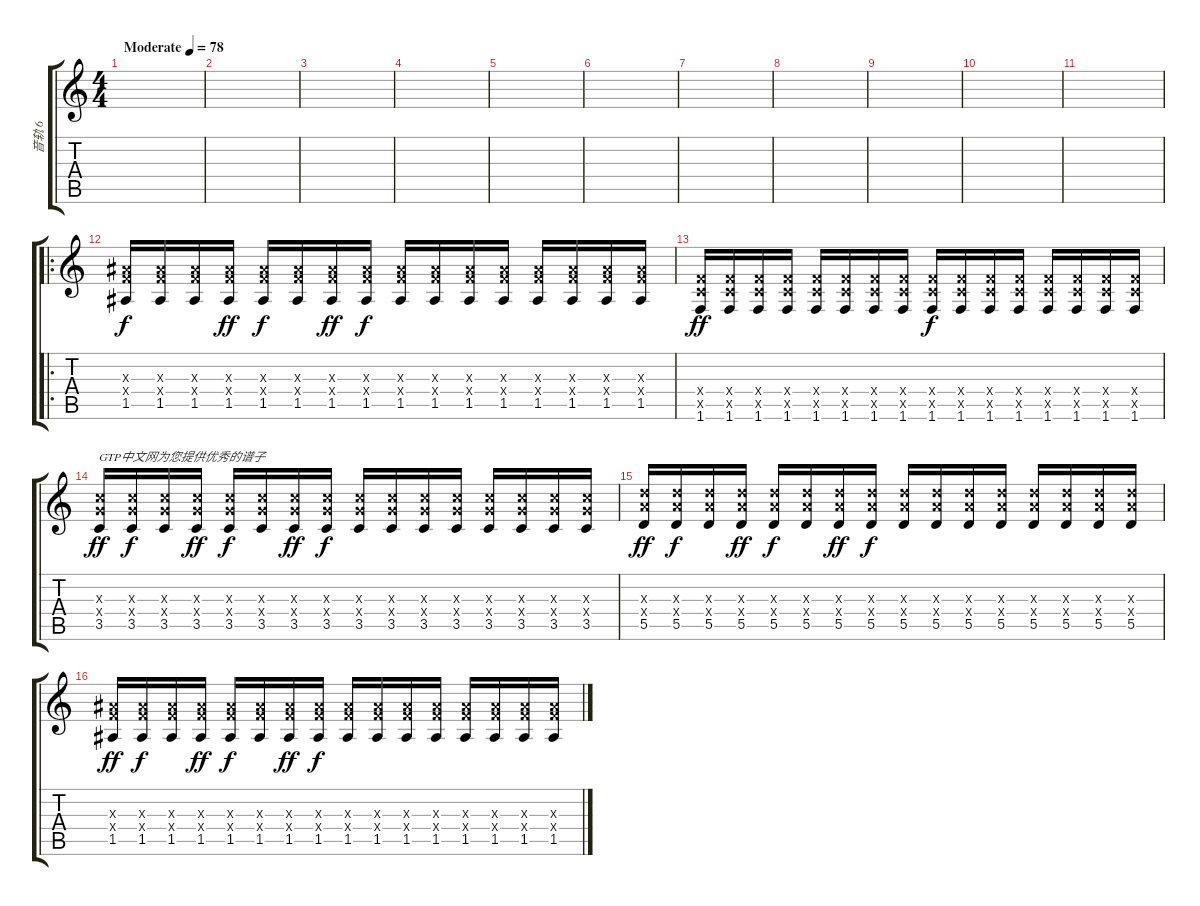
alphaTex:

\track ("音轨 6" "音轨 6") {instrument acousticguitarsteel}
\staff {score tabs}
\tuning (E4 B3 G3 D3 A2 E2) {hide}
\ts (4 4)
\tempo (78 "Moderate")
\clef g2
\ks c
|
|
|
|
|
|
|
|
|
|
|
\ro
(3.3{x} 3.4{x} 1.5).16 (3.3{x} 3.4{x} 1.5).16{dy f} (3.3{x} 3.4{x} 1.5).16 (3.3{x} 3.4{x} 1.5).16{dy ff} (3.3{x} 3.4{x} 1.5).16{dy f} (3.3{x} 3.4{x} 1.5).16 (3.3{x} 3.4{x} 1.5).16{dy ff} (3.3{x} 3.4{x} 1.5).16{dy f} (3.3{x} 3.4{x} 1.5).16 (3.3{x} 3.4{x} 1.5).16 (3.3{x} 3.4{x} 1.5).16 (3.3{x} 3.4{x} 1.5).16 (3.3{x} 3.4{x} 1.5).16 (3.3{x} 3.4{x} 1.5).16 (3.3{x} 3.4{x} 1.5).16 (3.3{x} 3.4{x} 1.5).16 |
(3.4{x} 3.5{x} 1.6).16{dy ff} (3.4{x} 3.5{x} 1.6).16 (3.4{x} 3.5{x} 1.6).16 (3.4{x} 3.5{x} 1.6).16 (3.4{x} 3.5{x} 1.6).16 (3.4{x} 3.5{x} 1.6).16 (3.4{x} 3.5{x} 1.6).16 (3.4{x} 3.5{x} 1.6).16 (3.4{x} 3.5{x} 1.6).16{dy f} (3.4{x} 3.5{x} 1.6).16 (3.4{x} 3.5{x} 1.6).16 (3.4{x} 3.5{x} 1.6).16 (3.4{x} 3.5{x} 1.6).16 (3.4{x} 3.5{x} 1.6).16 (3.4{x} 3.5{x} 1.6).16 (3.4{x} 3.5{x} 1.6).16 |
(5.3{x} 5.4{x} 3.5).16{txt "GTP中文网为您提供优秀的谱子" dy ff} (5.3{x} 5.4{x} 3.5).16{dy f} (5.3{x} 5.4{x} 3.5).16 (5.3{x} 5.4{x} 3.5).16{dy ff} (5.3{x} 5.4{x} 3.5).16{dy f} (5.3{x} 5.4{x} 3.5).16 (5.3{x} 5.4{x} 3.5).16{dy ff} (5.3{x} 5.4{x} 3.5).16{dy f} (5.3{x} 5.4{x} 3.5).16 (5.3{x} 5.4{x} 3.5).16 (5.3{x} 5.4{x} 3.5).16 (5.3{x} 5.4{x} 3.5).16 (5.3{x} 5.4{x} 3.5).16 (5.3{x} 5.4{x} 3.5).16 (5.3{x} 5.4{x} 3.5).16 (5.3{x} 5.4{x} 3.5).16 |
(7.3{x} 7.4{x} 5.5).16{dy ff} (7.3{x} 7.4{x} 5.5).16{dy f} (7.3{x} 7.4{x} 5.5).16 (7.3{x} 7.4{x} 5.5).16{dy ff} (7.3{x} 7.4{x} 5.5).16{dy f} (7.3{x} 7.4{x} 5.5).16 (7.3{x} 7.4{x} 5.5).16{dy ff} (7.3{x} 7.4{x} 5.5).16{dy f} (7.3{x} 7.4{x} 5.5).16 (7.3{x} 7.4{x} 5.5).16 (7.3{x} 7.4{x} 5.5).16 (7.3{x} 7.4{x} 5.5).16 (7.3{x} 7.4{x} 5.5).16 (7.3{x} 7.4{x} 5.5).16 (7.3{x} 7.4{x} 5.5).16 (7.3{x} 7.4{x} 5.5).16 |
(3.3{x} 3.4{x} 1.5).16{dy ff} (3.3{x} 3.4{x} 1.5).16{dy f} (3.3{x} 3.4{x} 1.5).16 (3.3{x} 3.4{x} 1.5).16{dy ff} (3.3{x} 3.4{x} 1.5).16{dy f} (3.3{x} 3.4{x} 1.5).16 (3.3{x} 3.4{x} 1.5).16{dy ff} (3.3{x} 3.4{x} 1.5).16{dy f} (3.3{x} 3.4{x} 1.5).16 (3.3{x} 3.4{x} 1.5).16 (3.3{x} 3.4{x} 1.5).16 (3.3{x} 3.4{x} 1.5).16 (3.3{x} 3.4{x} 1.5).16 (3.3{x} 3.4{x} 1.5).16 (3.3{x} 3.4{x} 1.5).16 (3.3{x} 3.4{x} 1.5).16
